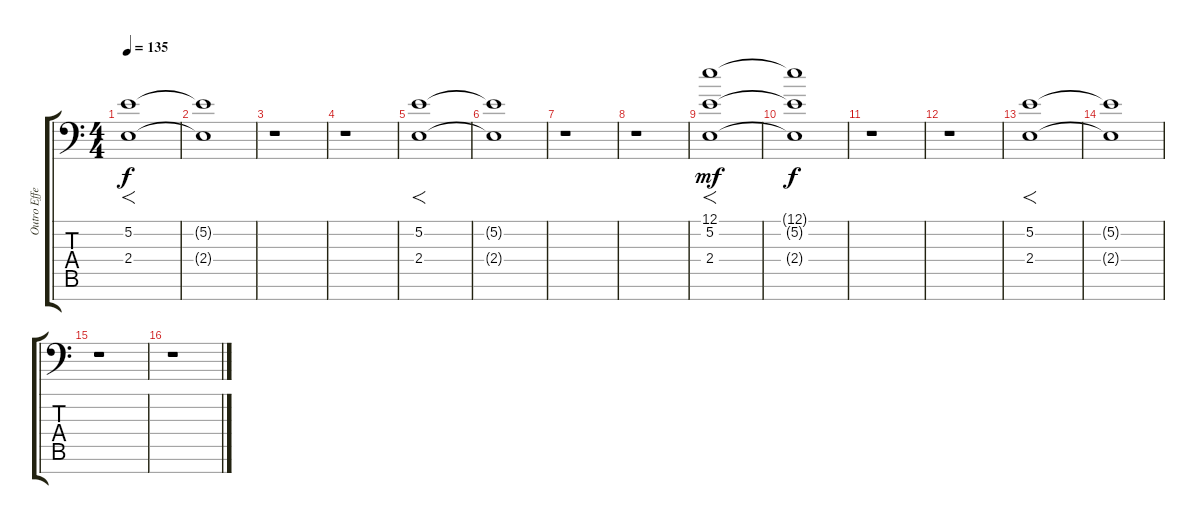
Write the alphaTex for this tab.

\track ("Outro Effect II" "Outro Effe") {instrument pad2warm}
\staff {score tabs}
\tuning (E4 B3 G3 D3 A2 E2 C-1) {hide}
\ts (4 4)
\tempo 135
\clef f4
\ks c
(5.2 2.4).1{f dy f} |
(5.2{t} 2.4{t}).1 |
r.1 |
r.1 |
(5.2 2.4).1{f} |
(5.2{t} 2.4{t}).1 |
r.1 |
r.1 |
(12.1 5.2 2.4).1{f dy mf} |
(12.1{t} 5.2{t} 2.4{t}).1{dy f} |
r.1 |
r.1 |
(5.2 2.4).1{f} |
(5.2{t} 2.4{t}).1 |
r.1 |
r.1
